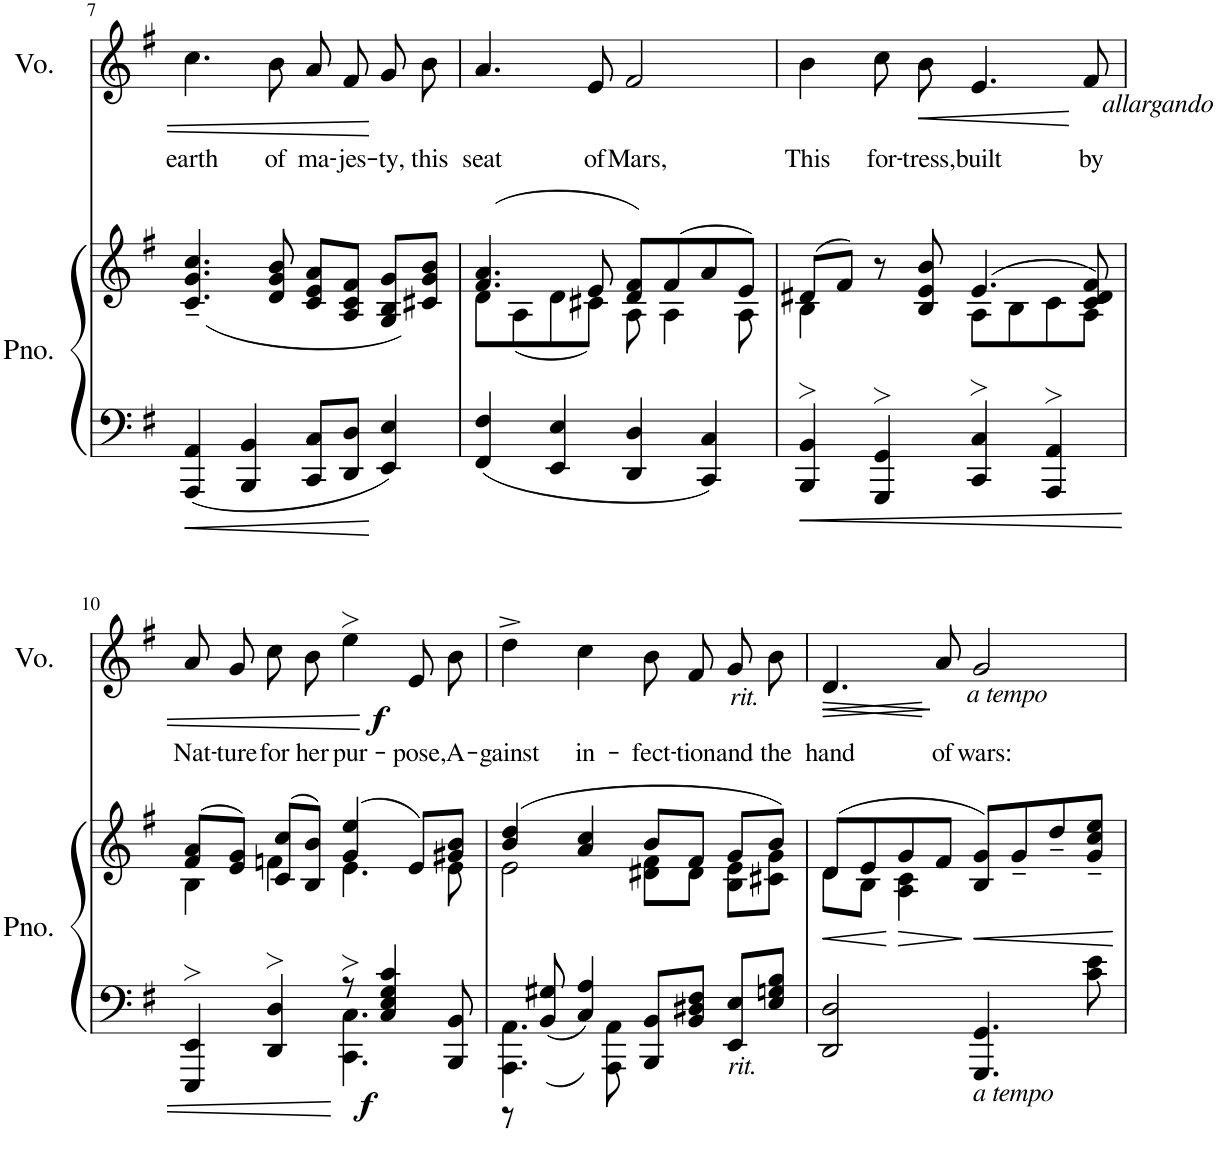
**kern	**kern	**dynam	**kern	**text	**dynam
*part2	*part2	*part2	*part1	*part1	*part1
*staff3	*staff2	*staff2/3	*staff1	*staff1	*staff1
*I"Piano	*	*	*I"Voice	*	*
*I'Pno.	*	*	*I'Vo.	*	*
!!LO:PB:g=z
*clefF4	*clefG2	*	*clefG2	*	*
*k[f#]	*k[f#]	*	*k[f#]	*	*
*M4/4	*M4/4	*	*M4/4	*	*
=7	=7	=7	=7	=7	=7
!	!	!	!	!LO:LY:b	!
4AAA/ 4AA/	(4.c/~ 4.g/~ 4.cc/~	.	4.cc\	earth	.
4BBB/ 4BB/	.	.	.	.	.
!	!	!	!	!LO:LY:b	!
.	8d/ 8g/ 8b/	.	8b\	of	.
!	!	!	!	!LO:LY:b	!
8CC/ 8C/L	8c/ 8e/ 8a/L	.	8a/L	ma-	.
!	!	!	!	!LO:LY:b	!
8DD/ 8D/J	8A/ 8c/ 8f#/J	.	8f#/J	jes-	.
!	!	!	!	!LO:LY:b	!
4EE/ 4E/	8G/ 8B/ 8g/L)	.	8g/L	ty,	.
!	!	!	!	!LO:LY:b	!
.	8c#X/ 8g/ 8b/J	.	8b/J	this	.
=8	=8	=8	=8	=8	=8
*	*^	*	*	*	*
!	!	!	!	!	!LO:LY:b	!
4FF#/ 4F#/	(4.f#/ 4.a/	8d\L	.	4.a/	seat	.
.	.	(8A\	.	.	.	.
4EE/ 4E/	.	8d\	.	.	.	.
!	!	!	!	!	!LO:LY:b	!
.	8e/	8c#X\J)	.	8e/	of	.
!	!	!	!	!	!LO:LY:b	!
4DD/ 4D/	8d/ 8f#/L)	8A\	.	2f#/	Mars,	.
.	(8f#/	4A\	.	.	.	.
4CC/ 4C/	8a/	.	.	.	.	.
.	8e/J)	8A\	.	.	.	.
=9	=9	=9	=9	=9	=9	=9
!	!	!	!	!	!LO:LY:b	!
4BBB/> 4BB/>	(8d#X/L	4B\	.	4b\	This	.
.	8f#/J)	.	.	.	.	.
!	!	!	!	!	!LO:LY:b	!
4GGG/> 4GG/>	8r	4ryy	.	8cc\L	for-	.
!	!	!	!	!	!LO:LY:b	!LO:HP:b
.	8B/ 8e/ 8b/	.	.	8b\J	tress,	<
!	!	!	!	!	!LO:LY:b	!
4CC/> 4C/>	(4.e/	8A\L	.	4.e/	built	.
.	.	8B\	.	.	.	.
4AAA/> 4AA/>	.	8c\	.	.	.	.
!	!	!	!	!LO:TX:b:i:t=allargando	!	!
!	!	!	!	!	!LO:LY:b	!
.	8c/ 8d#/ 8f#/)	8A\J	.	8f#/	by	.
!!LO:LB:g=z
=10	=10	=10	=10	=10	=10	=10
*^	*	*	*	*	*	*
!	!	!	!	!	!	!LO:LY:b	!
4EEE/> 4EE/>	2ryy	(8f#/ 8a/L	4B\	.	8a/L	Nat-	.
!	!	!	!	!	!	!LO:LY:b	!
.	.	8e/ 8g/J)	.	.	8g/J	ture	.
!	!	!	!	!	!	!LO:LY:b	!
4DD/> 4D/>	.	(8c/ 8cc/L	4fn\	.	8cc\L	for	.
!	!	!	!	!	!	!LO:LY:b	!
.	.	8B/ 8b/J)	.	.	8b\J	her	.
!	!	!	!	!LO:DY:b=2	!	!LO:LY:b	!
8r	4.CC\> 4.C\>	(4g/ 4ee/	4.e\	f	4ee>\	pur-	.
4C/ 4E/ 4G/ 4c/	.	.	.	.	.	.	.
!	!	!	!	!	!	!LO:LY:b	!LO:DY:n=1:b
.	.	8e/L)	.	.	8e/L	pose,	[ f
!	!	!	!	!	!	!LO:LY:b	!
8BBB/ 8BB/	8ryy	8g#X/ 8b/J	8e\	.	8b/J	A-	.
=11	=11	=11	=11	=11	=11	=11	=11
!	!	!	!	!	!	!LO:LY:b	!
4.AAA\ 4.AA\	8r	(4b/ 4dd/	2e\	.	4dd^\	gainst	.
.	8BB/ 8G#X/	.	.	.	.	.	.
!	!	!	!	!	!	!LO:LY:b	!
.	4C/ 4A/	4a/ 4cc/	.	.	4cc\	in-	.
8AAA\ 8AA\	.	.	.	.	.	.	.
!	!	!	!	!	!	!LO:LY:b	!
8BBB/ 8BB/L	2ryy	8b/L	8d#X\ 8f#\L	.	8b/L	fect-	.
!	!	!	!	!	!	!LO:LY:b	!
8BB/ 8D#X/ 8F#/J	.	8f#/J	8d#\J	.	8f#/J	tion	.
!	!	!	!	!	!LO:TX:b:i:t=rit.	!	!
!LO:TX:b:i:t=rit.	!	!	!	!	!	!	!
!	!	!	!	!	!	!LO:LY:b	!
8EE/ 8E/L	.	8g/L	8B\ 8e\L	.	8g/L	and	.
!	!	!	!	!	!	!LO:LY:b	!
8E/ 8Gn/ 8B/J	.	8b/J)	8c#X\ 8g\J	.	8b/J	the	.
*v	*v	*	*	*	*	*	*
=12	=12	=12	=12	=12	=12	=12
!	!	!	!LO:HP:b	!	!LO:LY:b	!LO:HP:b
2DD/ 2D/	(8d/L	8d\L	<	4.d/	hand	<
.	8e/	8B\J	.	.	.	.
!	!	!	!LO:HP:n=1:b	!	!	!
.	8g/	4A\ 4c\	[ >	.	.	.
!	!	!	!	!	!LO:LY:b	!LO:HP:b
.	8f#/J	.	.	8a/	of	>
!	!	!	!	!LO:TX:b:i:t=a tempo	!	!
!LO:TX:b:i:t=a tempo	!	!	!	!	!	!
!	!	!	!LO:HP:n=1:b	!	!LO:LY:b	!
4.GGG/ 4.GG/	8B/ 8g/L)	2ryy	] <	2g/	wars:	.
.	8g~/	.	.	.	.	.
.	8dd~/	.	.	.	.	.
8c\ 8e\	8g/~ 8cc/~ 8ee/~J	.	.	.	.	.
*	*v	*v	*	*	*	*
.	.	[	.	.	[ ]
=	=	=	=	=	=
*-	*-	*-	*-	*-	*-
